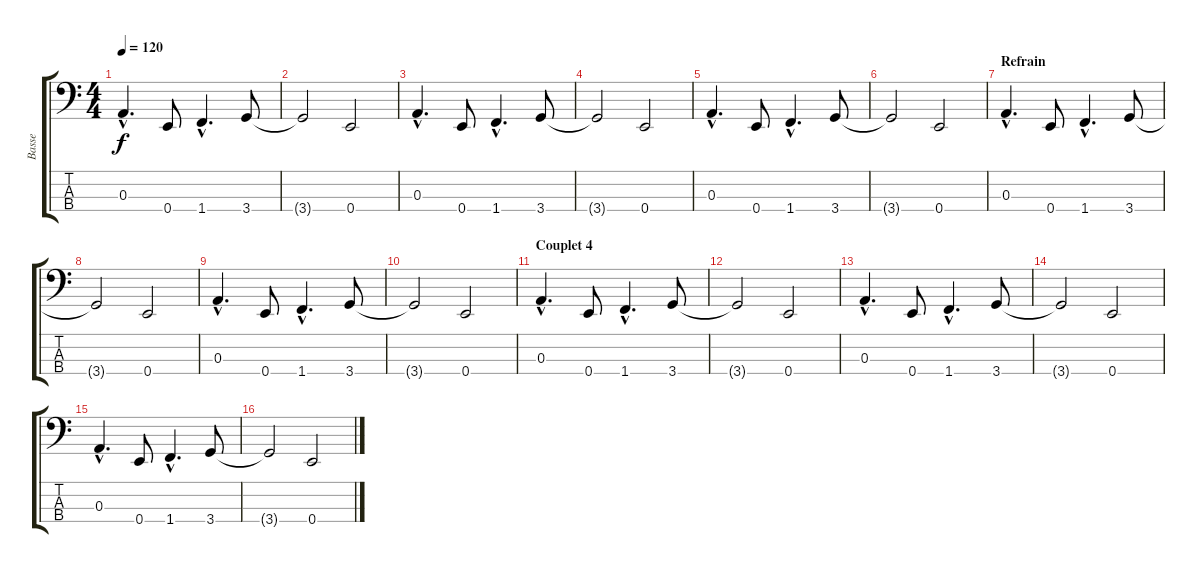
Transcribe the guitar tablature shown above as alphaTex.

\track ("Basse" "Basse") {instrument electricbassfinger}
\staff {score tabs}
\tuning (G2 D2 A1 E1) {hide}
\ts (4 4)
\tempo 120
\clef f4
\ks c
0.3{hac}.4{d dy f} 0.4.8 1.4{hac}.4{d} 3.4.8 |
3.4{t}.2 0.4.2 |
0.3{hac}.4{d} 0.4.8 1.4{hac}.4{d} 3.4.8 |
3.4{t}.2 0.4.2 |
0.3{hac}.4{d} 0.4.8 1.4{hac}.4{d} 3.4.8 |
3.4{t}.2 0.4.2 |
\section ("" "Refrain")
0.3{hac}.4{d} 0.4.8 1.4{hac}.4{d} 3.4.8 |
3.4{t}.2 0.4.2 |
0.3{hac}.4{d} 0.4.8 1.4{hac}.4{d} 3.4.8 |
3.4{t}.2 0.4.2 |
\section ("" "Couplet 4")
0.3{hac}.4{d} 0.4.8 1.4{hac}.4{d} 3.4.8 |
3.4{t}.2 0.4.2 |
0.3{hac}.4{d} 0.4.8 1.4{hac}.4{d} 3.4.8 |
3.4{t}.2 0.4.2 |
0.3{hac}.4{d} 0.4.8 1.4{hac}.4{d} 3.4.8 |
3.4{t}.2 0.4.2
